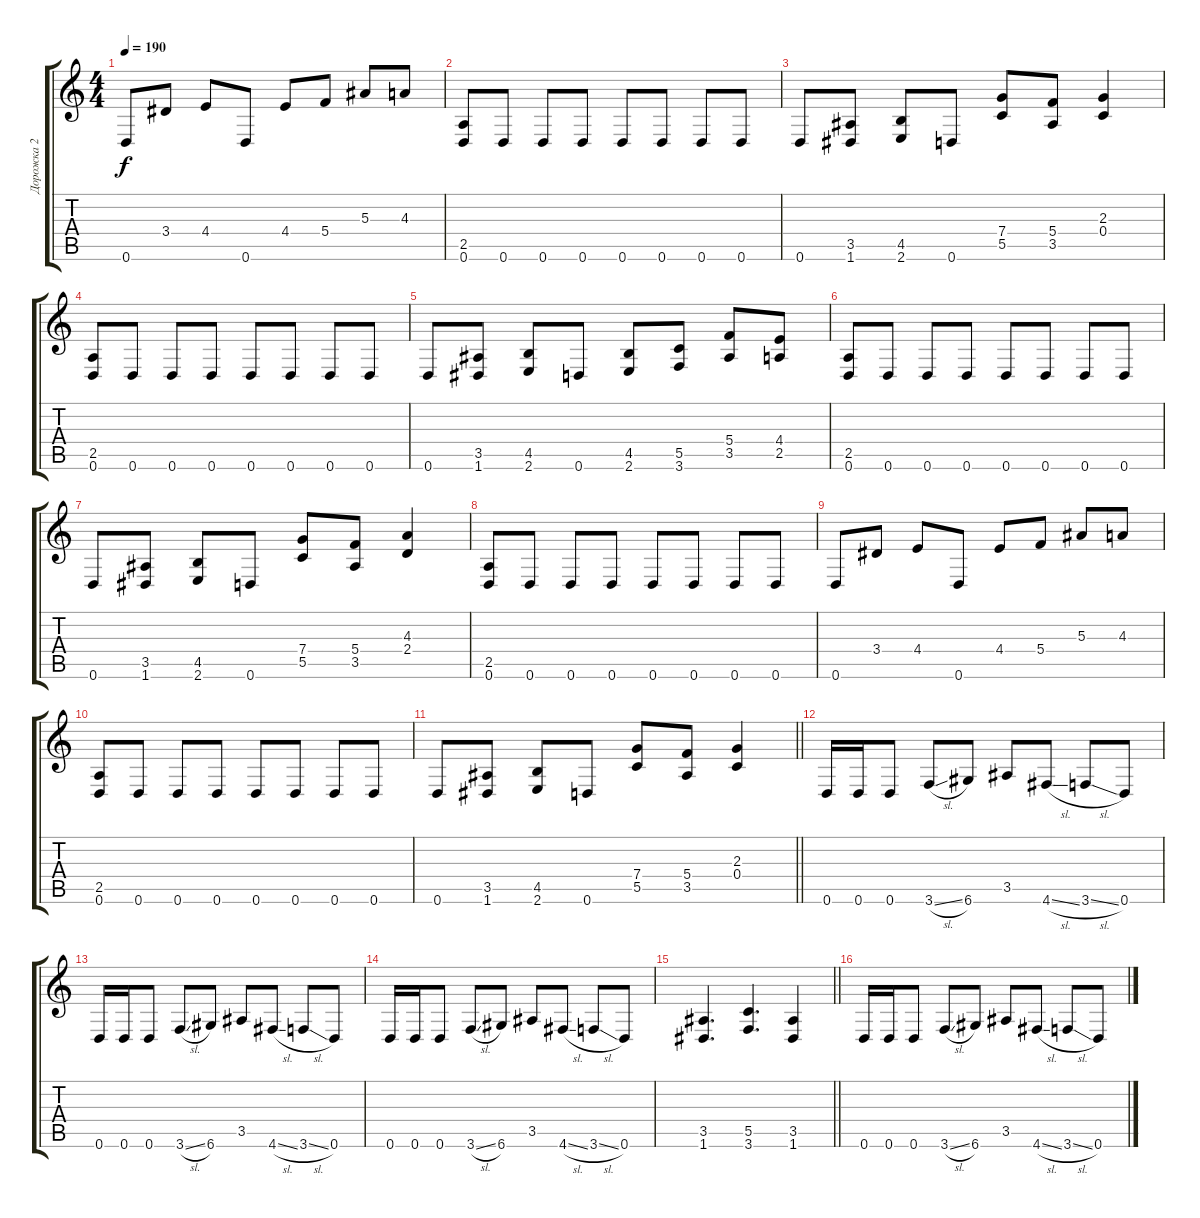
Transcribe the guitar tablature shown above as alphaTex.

\track ("Дорожка 2" "Дорожка 2") {mute instrument distortionguitar}
\staff {score tabs}
\tuning (D4 A3 F3 C3 G2 D2) {hide}
\ts (4 4)
\tempo 190
\clef g2
\ks c
0.6.8{dy f} 3.4.8 4.4.8 0.6.8 4.4.8 5.4.8 5.3.8 4.3.8 |
(2.5 0.6).8 0.6.8 0.6.8 0.6.8 0.6.8 0.6.8 0.6.8 0.6.8 |
0.6.8 (3.5 1.6).8 (4.5 2.6).8 0.6.8 (7.4 5.5).8 (5.4 3.5).8 (2.3 0.4).4 |
(2.5 0.6).8 0.6.8 0.6.8 0.6.8 0.6.8 0.6.8 0.6.8 0.6.8 |
0.6.8 (3.5 1.6).8 (4.5 2.6).8 0.6.8 (4.5 2.6).8 (5.5 3.6).8 (5.4 3.5).8 (4.4 2.5).8 |
(2.5 0.6).8 0.6.8 0.6.8 0.6.8 0.6.8 0.6.8 0.6.8 0.6.8 |
0.6.8 (3.5 1.6).8 (4.5 2.6).8 0.6.8 (7.4 5.5).8 (5.4 3.5).8 (4.3 2.4).4 |
(2.5 0.6).8 0.6.8 0.6.8 0.6.8 0.6.8 0.6.8 0.6.8 0.6.8 |
0.6.8 3.4.8 4.4.8 0.6.8 4.4.8 5.4.8 5.3.8 4.3.8 |
(2.5 0.6).8 0.6.8 0.6.8 0.6.8 0.6.8 0.6.8 0.6.8 0.6.8 |
\barLineRight lightlight
0.6.8 (3.5 1.6).8 (4.5 2.6).8 0.6.8 (7.4 5.5).8 (5.4 3.5).8 (2.3 0.4).4 |
0.6.16 0.6.16 0.6.8 3.6{sl}.8 6.6.8 3.5.8 4.6{sl}.8 3.6{sl}.8 0.6.8 |
0.6.16 0.6.16 0.6.8 3.6{sl}.8 6.6.8 3.5.8 4.6{sl}.8 3.6{sl}.8 0.6.8 |
0.6.16 0.6.16 0.6.8 3.6{sl}.8 6.6.8 3.5.8 4.6{sl}.8 3.6{sl}.8 0.6.8 |
\barLineRight lightlight
(3.5 1.6).4{d} (5.5 3.6).4{d} (3.5 1.6).4 |
0.6.16 0.6.16 0.6.8 3.6{sl}.8 6.6.8 3.5.8 4.6{sl}.8 3.6{sl}.8 0.6.8
